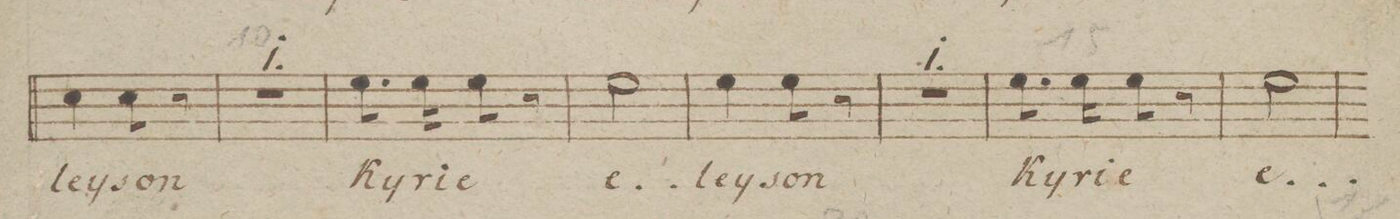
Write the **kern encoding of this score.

**kern	**text	**dynam
*I"Alto.	*	*
*clefC3	*	*
*k[b-e-]	*	*
*M2/4	*	*
4d\	-ley-	.
8d\	-son	.
8r	.	.
=10	=10	=10
2r	.	.
=11	=11	=11
8.f\	Ky-	.
16f\	-ri-	.
8f\	-e	.
8r	.	.
=12	=12	=12
2f\	e-	.
=13	=13	=13
4f\	-ley-	.
8f\	-son	.
8r	.	.
=14	=14	=14
2r	.	.
=15	=15	=15
8.f\	Ky-	.
16f\	-ri-	.
8f\	-e	.
8r	.	.
=16	=16	=16
2f\	e-	.
=17	=17	=17
*-	*-	*-
